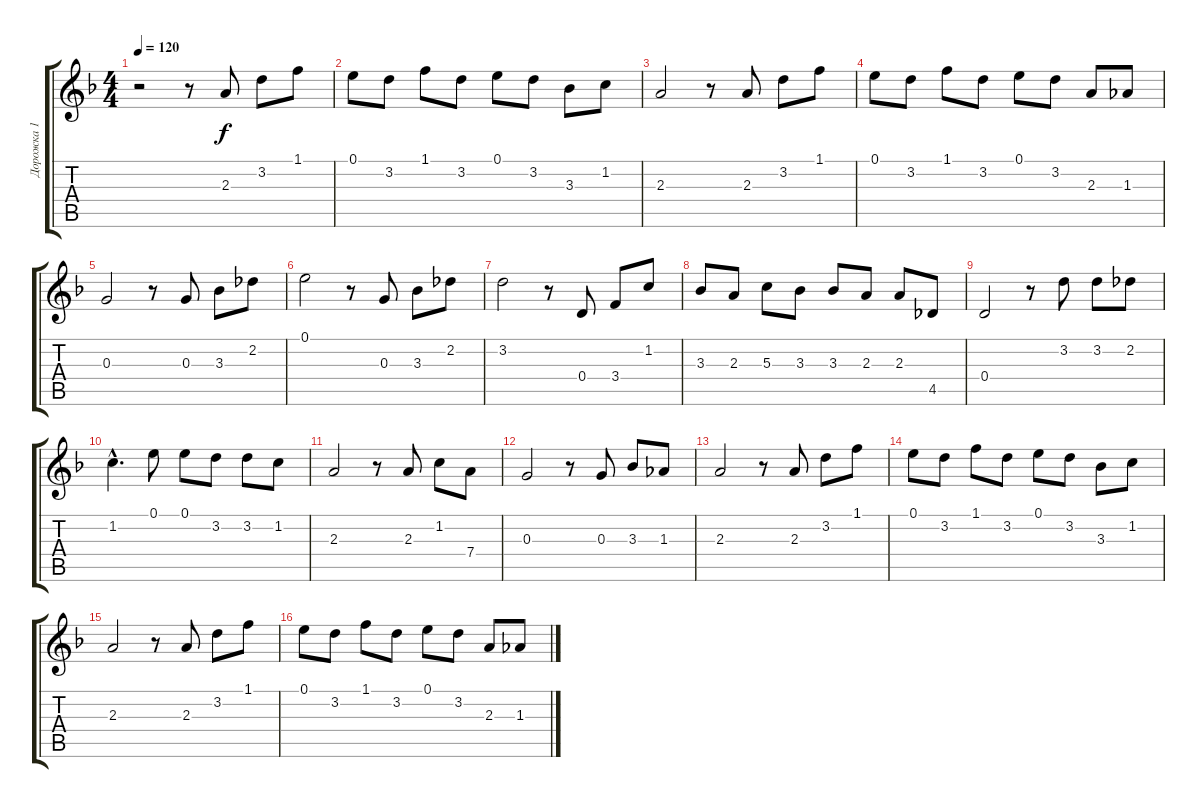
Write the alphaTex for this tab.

\track ("Дорожка 1" "Дорожка 1") {instrument electricguitarclean}
\staff {score tabs}
\tuning (E4 B3 G3 D3 A2 E2) {hide}
\ts (4 4)
\tempo 120
\clef g2
\ks dminor
r.2{dy f instrument electricguitarclean} r.8 2.3.8 3.2.8 1.1.8 |
0.1.8 3.2.8 1.1.8 3.2.8 0.1.8 3.2.8 3.3.8 1.2.8 |
2.3.2 r.8 2.3.8 3.2.8 1.1.8 |
0.1.8 3.2.8 1.1.8 3.2.8 0.1.8 3.2.8 2.3.8 1.3.8 |
0.3.2 r.8 0.3.8 3.3.8 2.2.8 |
0.1.2 r.8 0.3.8 3.3.8 2.2.8 |
3.2.2 r.8 0.4.8 3.4.8 1.2.8 |
3.3.8 2.3.8 5.3.8 3.3.8 3.3.8 2.3.8 2.3.8 4.5.8 |
0.4.2 r.8 3.2.8 3.2.8 2.2.8 |
1.2{hac}.4{d} 0.1.8 0.1.8 3.2.8 3.2.8 1.2.8 |
2.3.2 r.8 2.3.8 1.2.8 7.4.8 |
0.3.2 r.8 0.3.8 3.3.8 1.3.8 |
2.3.2 r.8 2.3.8 3.2.8 1.1.8 |
0.1.8 3.2.8 1.1.8 3.2.8 0.1.8 3.2.8 3.3.8 1.2.8 |
2.3.2 r.8 2.3.8 3.2.8 1.1.8 |
0.1.8 3.2.8 1.1.8 3.2.8 0.1.8 3.2.8 2.3.8 1.3.8
